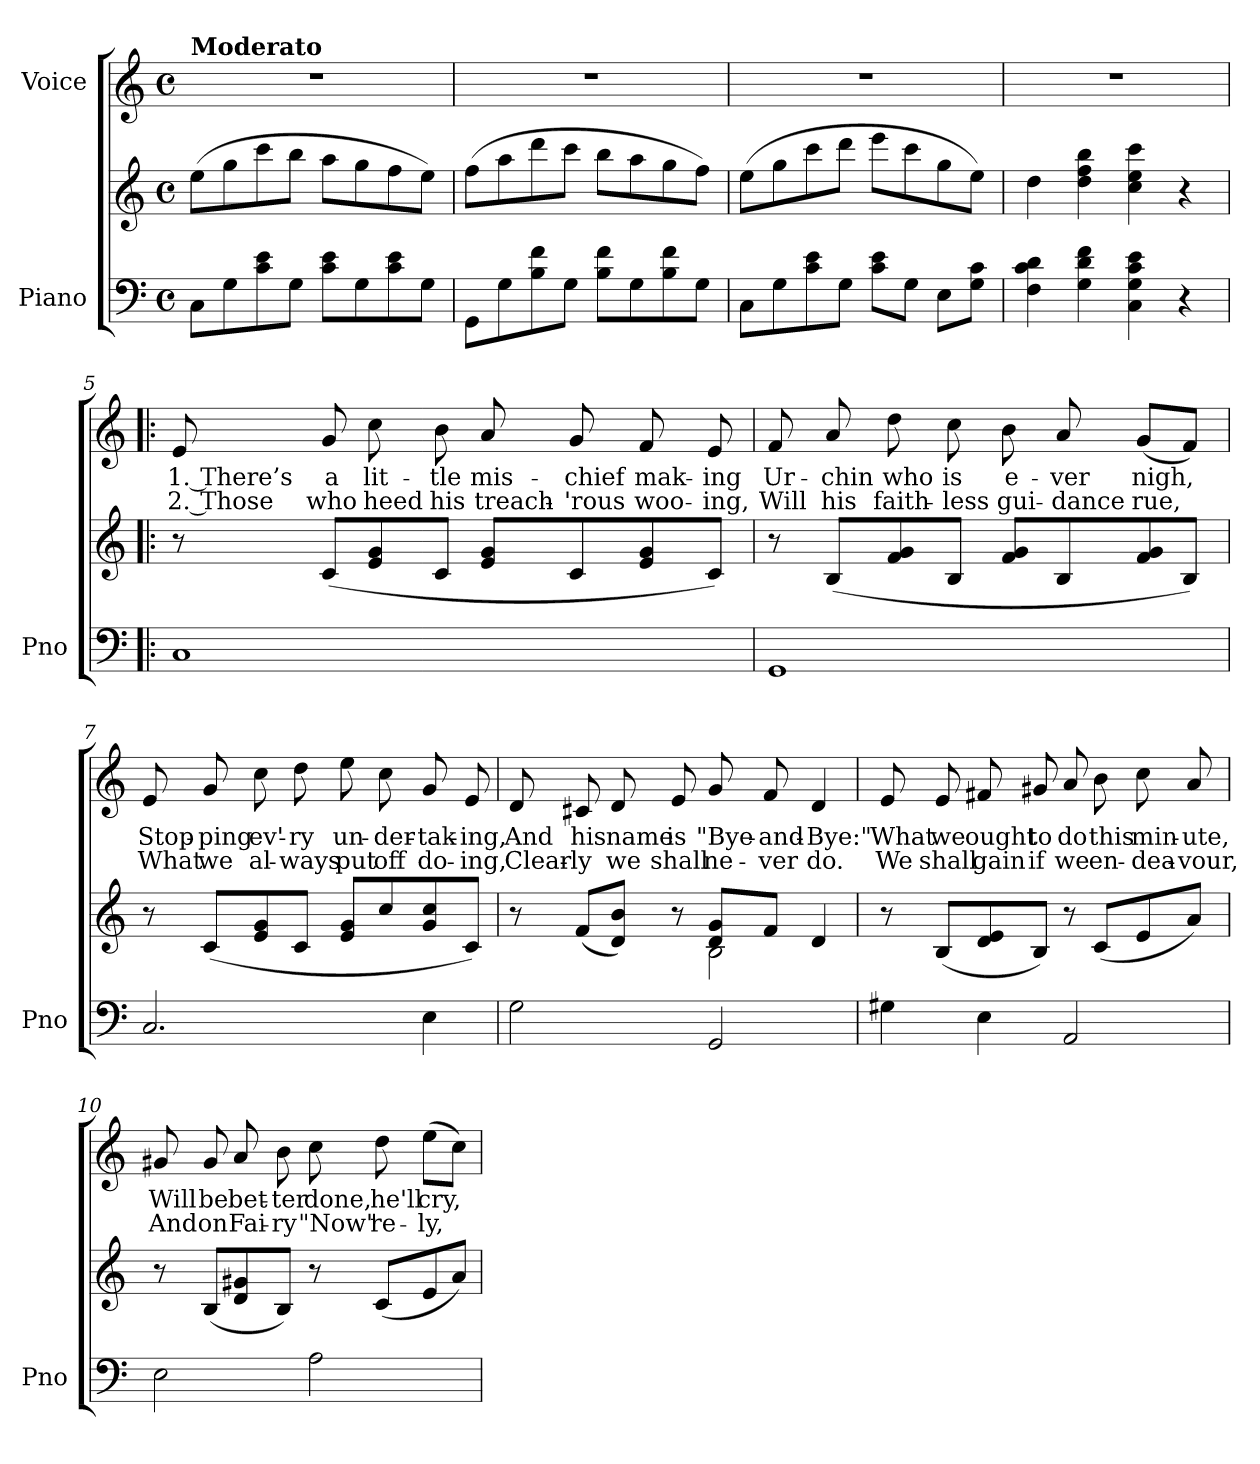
**kern	**kern	**kern	**text	**text
*part2	*part2	*part1	*part1	*part1
*staff3	*staff2	*staff1	*staff1	*staff1
*I"Piano	*	*I"Voice	*	*
*I'Pno	*	*	*	*
*clefF4	*clefG2	*clefG2	*	*
*k[]	*k[]	*k[]	*	*
*M4/4	*M4/4	*M4/4	*	*
*met(c)	*met(c)	*met(c)	*	*
=1	=1	=1	=1	=1
!	!	!LO:TX:a:B:t=Moderato	!	!
8C\L	(8ee\L	1r	.	.
8G\	8gg\	.	.	.
8c\ 8e\	8ccc\	.	.	.
8G\J	8bb\J	.	.	.
8c\ 8e\L	8aa\L	.	.	.
8G\	8gg\	.	.	.
8c\ 8e\	8ff\	.	.	.
8G\J	8ee\J)	.	.	.
=2	=2	=2	=2	=2
8GG\L	(8ff\L	1r	.	.
8G\	8aa\	.	.	.
8B\ 8f\	8ddd\	.	.	.
8G\J	8ccc\J	.	.	.
8B\ 8f\L	8bb\L	.	.	.
8G\	8aa\	.	.	.
8B\ 8f\	8gg\	.	.	.
8G\J	8ff\J)	.	.	.
=3	=3	=3	=3	=3
8C\L	(8ee\L	1r	.	.
8G\	8gg\	.	.	.
8c\ 8e\	8ccc\	.	.	.
8G\J	8ddd\J	.	.	.
8c\ 8e\L	8eee\L	.	.	.
8G\J	8ccc\	.	.	.
8E\L	8gg\	.	.	.
8G\ 8c\J	8ee\J)	.	.	.
=4	=4	=4	=4	=4
4F\ 4c\ 4d\	4dd\	1r	.	.
4G\ 4d\ 4f\	4dd\ 4ff\ 4bb\	.	.	.
4C\ 4G\ 4c\ 4e\	4cc\ 4ee\ 4ccc\	.	.	.
4r	4r	.	.	.
=5!|:	=5!|:	=5!|:	=5!|:	=5!|:
1C	8r	8e/	1. There’s	2. Those
.	(8c/L	8g/	a	who
.	8e/ 8g/	8cc\	lit-	heed
.	8c/J	8b\	-tle	his
.	8e/ 8g/L	8a/	mis-	treach-
.	8c/	8g/	-chief	-'rous
.	8e/ 8g/	8f/	mak-	woo-
.	8c/J)	8e/	-ing	-ing,
=6	=6	=6	=6	=6
1GG	8r	8f/	Ur-	Will
.	(8B/L	8a/	-chin	his
.	8f/ 8g/	8dd\	who	faith-
.	8B/J	8cc\	is	-less
.	8f/ 8g/L	8b\	e-	gui-
.	8B/	8a/	-ver	-dance
.	8f/ 8g/	(8g/L	nigh,	rue,
.	8B/J)	8f/J)	.	.
=7	=7	=7	=7	=7
2.C/	8r	8e/	Stop-	What
.	(8c/L	8g/	-ping	we
.	8e/ 8g/	8cc\	ev'-	al-
.	8c/J	8dd\	-ry	-ways
.	8e/ 8g/L	8ee\	un-	put
.	8cc/	8cc\	-der-	off
4E\	8g/ 8cc/	8g/	-tak-	do-
.	8c/J)	8e/	-ing,	-ing,
=8	=8	=8	=8	=8
*	*^	*	*	*
2G\	8r	2ryy	8d/	And	Clear-
.	(8f/L	.	8c#X/	his	-ly
.	8d/ 8b/J)	.	8d/	name	we
.	8r	.	8e/	is	shall
2GG/	8d/ 8g/L	2B\	8g/	"Bye-	ne-
.	8f/J	.	8f/	-and-	-ver
.	4d/	.	4d/	-Bye:"	do.
*	*v	*v	*	*	*
=9	=9	=9	=9	=9
4G#X\	8r	8e/	What	We
.	(8B/L	8e/	we	shall
4E\	8d/ 8e/	8f#X/	ought	gain
.	8B/J)	8g#X/	to	if
2AA/	8r	8a/	do	we
.	(8c/L	8b\	this	en-
.	8e/	8cc\	min-	-dea-
.	8a/J)	8a/	-ute,	-vour,
=10	=10	=10	=10	=10
2E\	8r	8g#X/	Will	And
.	(8B/L	8g#/	be	on
.	8d/ 8g#X/	8a/	bet-	Fai-
.	8B/J)	8b\	-ter	-ry
2A\	8r	8cc\	done,	"Now"
.	(8c/L	8dd\	he'll	re-
.	8e/	(8ee\L	cry,	-ly,
.	8a/J)	8cc\J)	.	.
=	=	=	=	=
*-	*-	*-	*-	*-
